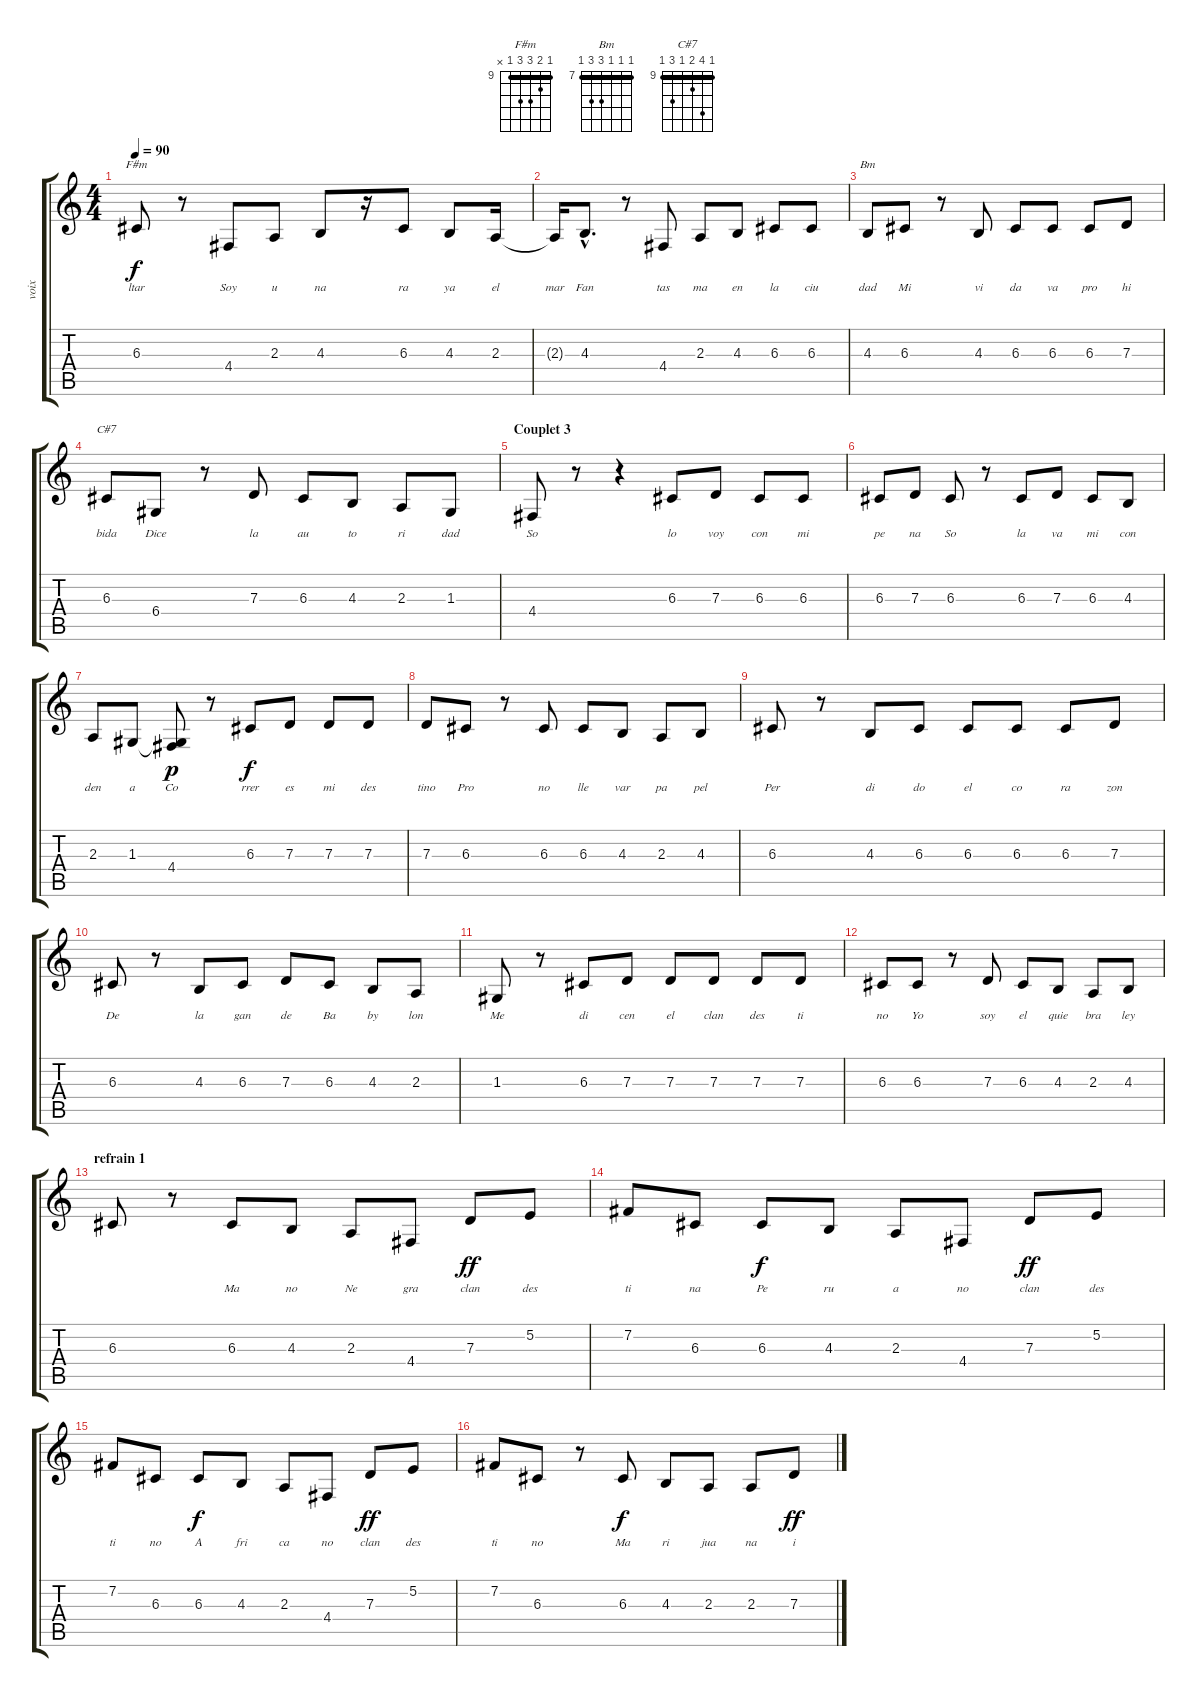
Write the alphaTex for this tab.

\track ("voix" "voix") {instrument bassoon}
\staff {score tabs}
\tuning (E4 B3 G3 D3 A2 E2) {hide}
\chord ("F#m" 9 10 11 11 9 x) {firstfret 9 barre 9}
\chord ("Bm" 7 7 7 9 9 7) {firstfret 7 barre 7}
\chord ("C#7" 9 12 10 9 11 9) {firstfret 9 barre 9}
\ts (4 4)
\tempo 90
\clef g2
\ks c
6.3.8{ch "F#m" lyrics (0 "ltar") lyrics (1 "") lyrics (2 "") lyrics (3 "") lyrics (4 "") dy f} r.8 4.4.8{lyrics (0 "Soy") lyrics (1 "") lyrics (2 "") lyrics (3 "") lyrics (4 "")} 2.3.8{lyrics (0 "u") lyrics (1 "") lyrics (2 "") lyrics (3 "") lyrics (4 "")} 4.3.8{lyrics (0 "na") lyrics (1 "") lyrics (2 "") lyrics (3 "") lyrics (4 "")} r.16 6.3.8{lyrics (0 "ra") lyrics (1 "") lyrics (2 "") lyrics (3 "") lyrics (4 "")} 4.3.8{lyrics (0 "ya") lyrics (1 "") lyrics (2 "") lyrics (3 "") lyrics (4 "")} 2.3.16{lyrics (0 "el") lyrics (1 "") lyrics (2 "") lyrics (3 "") lyrics (4 "")} |
2.3{t}.16{lyrics (0 "mar") lyrics (1 "") lyrics (2 "") lyrics (3 "") lyrics (4 "")} 4.3{hac}.8{d lyrics (0 "Fan") lyrics (1 "") lyrics (2 "") lyrics (3 "") lyrics (4 "")} r.8 4.4.8{lyrics (0 "tas") lyrics (1 "") lyrics (2 "") lyrics (3 "") lyrics (4 "")} 2.3.8{lyrics (0 "ma") lyrics (1 "") lyrics (2 "") lyrics (3 "") lyrics (4 "")} 4.3.8{lyrics (0 "en") lyrics (1 "") lyrics (2 "") lyrics (3 "") lyrics (4 "")} 6.3.8{lyrics (0 "la") lyrics (1 "") lyrics (2 "") lyrics (3 "") lyrics (4 "")} 6.3.8{lyrics (0 "ciu") lyrics (1 "") lyrics (2 "") lyrics (3 "") lyrics (4 "")} |
4.3.8{ch "Bm" lyrics (0 "dad") lyrics (1 "") lyrics (2 "") lyrics (3 "") lyrics (4 "")} 6.3.8{lyrics (0 "Mi") lyrics (1 "") lyrics (2 "") lyrics (3 "") lyrics (4 "")} r.8 4.3.8{lyrics (0 "vi") lyrics (1 "") lyrics (2 "") lyrics (3 "") lyrics (4 "")} 6.3.8{lyrics (0 "da") lyrics (1 "") lyrics (2 "") lyrics (3 "") lyrics (4 "")} 6.3.8{lyrics (0 "va") lyrics (1 "") lyrics (2 "") lyrics (3 "") lyrics (4 "")} 6.3.8{lyrics (0 "pro") lyrics (1 "") lyrics (2 "") lyrics (3 "") lyrics (4 "")} 7.3.8{lyrics (0 "hi") lyrics (1 "") lyrics (2 "") lyrics (3 "") lyrics (4 "")} |
6.3.8{ch "C#7" lyrics (0 "bida") lyrics (1 "") lyrics (2 "") lyrics (3 "") lyrics (4 "")} 6.4.8{lyrics (0 "Dice") lyrics (1 "") lyrics (2 "") lyrics (3 "") lyrics (4 "")} r.8 7.3.8{lyrics (0 "la") lyrics (1 "") lyrics (2 "") lyrics (3 "") lyrics (4 "")} 6.3.8{lyrics (0 "au") lyrics (1 "") lyrics (2 "") lyrics (3 "") lyrics (4 "")} 4.3.8{lyrics (0 "to") lyrics (1 "") lyrics (2 "") lyrics (3 "") lyrics (4 "")} 2.3.8{lyrics (0 "ri") lyrics (1 "") lyrics (2 "") lyrics (3 "") lyrics (4 "")} 1.3.8{lyrics (0 "dad") lyrics (1 "") lyrics (2 "") lyrics (3 "") lyrics (4 "")} |
\section ("" "Couplet 3")
4.4.8{lyrics (0 "So") lyrics (1 "") lyrics (2 "") lyrics (3 "") lyrics (4 "")} r.8 r.4 6.3.8{lyrics (0 "lo") lyrics (1 "") lyrics (2 "") lyrics (3 "") lyrics (4 "")} 7.3.8{lyrics (0 "voy") lyrics (1 "") lyrics (2 "") lyrics (3 "") lyrics (4 "")} 6.3.8{lyrics (0 "con") lyrics (1 "") lyrics (2 "") lyrics (3 "") lyrics (4 "")} 6.3.8{lyrics (0 "mi") lyrics (1 "") lyrics (2 "") lyrics (3 "") lyrics (4 "")} |
6.3.8{lyrics (0 "pe") lyrics (1 "") lyrics (2 "") lyrics (3 "") lyrics (4 "")} 7.3.8{lyrics (0 "na") lyrics (1 "") lyrics (2 "") lyrics (3 "") lyrics (4 "")} 6.3.8{lyrics (0 "So") lyrics (1 "") lyrics (2 "") lyrics (3 "") lyrics (4 "")} r.8 6.3.8{lyrics (0 "la") lyrics (1 "") lyrics (2 "") lyrics (3 "") lyrics (4 "")} 7.3.8{lyrics (0 "va") lyrics (1 "") lyrics (2 "") lyrics (3 "") lyrics (4 "")} 6.3.8{lyrics (0 "mi") lyrics (1 "") lyrics (2 "") lyrics (3 "") lyrics (4 "")} 4.3.8{lyrics (0 "con") lyrics (1 "") lyrics (2 "") lyrics (3 "") lyrics (4 "")} |
2.3.8{lyrics (0 "den") lyrics (1 "") lyrics (2 "") lyrics (3 "") lyrics (4 "")} 1.3.8{lyrics (0 "a") lyrics (1 "") lyrics (2 "") lyrics (3 "") lyrics (4 "")} (1.3{t} 4.4).8{lyrics (0 "Co") lyrics (1 "") lyrics (2 "") lyrics (3 "") lyrics (4 "") dy p} r.8 6.3.8{lyrics (0 "rrer") lyrics (1 "") lyrics (2 "") lyrics (3 "") lyrics (4 "") dy f} 7.3.8{lyrics (0 "es") lyrics (1 "") lyrics (2 "") lyrics (3 "") lyrics (4 "")} 7.3.8{lyrics (0 "mi") lyrics (1 "") lyrics (2 "") lyrics (3 "") lyrics (4 "")} 7.3.8{lyrics (0 "des") lyrics (1 "") lyrics (2 "") lyrics (3 "") lyrics (4 "")} |
7.3.8{lyrics (0 "tino") lyrics (1 "") lyrics (2 "") lyrics (3 "") lyrics (4 "")} 6.3.8{lyrics (0 "Pro") lyrics (1 "") lyrics (2 "") lyrics (3 "") lyrics (4 "")} r.8 6.3.8{lyrics (0 "no") lyrics (1 "") lyrics (2 "") lyrics (3 "") lyrics (4 "")} 6.3.8{lyrics (0 "lle") lyrics (1 "") lyrics (2 "") lyrics (3 "") lyrics (4 "")} 4.3.8{lyrics (0 "var") lyrics (1 "") lyrics (2 "") lyrics (3 "") lyrics (4 "")} 2.3.8{lyrics (0 "pa") lyrics (1 "") lyrics (2 "") lyrics (3 "") lyrics (4 "")} 4.3.8{lyrics (0 "pel") lyrics (1 "") lyrics (2 "") lyrics (3 "") lyrics (4 "")} |
6.3.8{lyrics (0 "Per") lyrics (1 "") lyrics (2 "") lyrics (3 "") lyrics (4 "")} r.8 4.3.8{lyrics (0 "di") lyrics (1 "") lyrics (2 "") lyrics (3 "") lyrics (4 "")} 6.3.8{lyrics (0 "do") lyrics (1 "") lyrics (2 "") lyrics (3 "") lyrics (4 "")} 6.3.8{lyrics (0 "el") lyrics (1 "") lyrics (2 "") lyrics (3 "") lyrics (4 "")} 6.3.8{lyrics (0 "co") lyrics (1 "") lyrics (2 "") lyrics (3 "") lyrics (4 "")} 6.3.8{lyrics (0 "ra") lyrics (1 "") lyrics (2 "") lyrics (3 "") lyrics (4 "")} 7.3.8{lyrics (0 "zon") lyrics (1 "") lyrics (2 "") lyrics (3 "") lyrics (4 "")} |
6.3.8{lyrics (0 "De") lyrics (1 "") lyrics (2 "") lyrics (3 "") lyrics (4 "")} r.8 4.3.8{lyrics (0 "la") lyrics (1 "") lyrics (2 "") lyrics (3 "") lyrics (4 "")} 6.3.8{lyrics (0 "gan") lyrics (1 "") lyrics (2 "") lyrics (3 "") lyrics (4 "")} 7.3.8{lyrics (0 "de") lyrics (1 "") lyrics (2 "") lyrics (3 "") lyrics (4 "")} 6.3.8{lyrics (0 "Ba") lyrics (1 "") lyrics (2 "") lyrics (3 "") lyrics (4 "")} 4.3.8{lyrics (0 "by") lyrics (1 "") lyrics (2 "") lyrics (3 "") lyrics (4 "")} 2.3.8{lyrics (0 "lon") lyrics (1 "") lyrics (2 "") lyrics (3 "") lyrics (4 "")} |
1.3.8{lyrics (0 "Me") lyrics (1 "") lyrics (2 "") lyrics (3 "") lyrics (4 "")} r.8 6.3.8{lyrics (0 "di") lyrics (1 "") lyrics (2 "") lyrics (3 "") lyrics (4 "")} 7.3.8{lyrics (0 "cen") lyrics (1 "") lyrics (2 "") lyrics (3 "") lyrics (4 "")} 7.3.8{lyrics (0 "el") lyrics (1 "") lyrics (2 "") lyrics (3 "") lyrics (4 "")} 7.3.8{lyrics (0 "clan") lyrics (1 "") lyrics (2 "") lyrics (3 "") lyrics (4 "")} 7.3.8{lyrics (0 "des") lyrics (1 "") lyrics (2 "") lyrics (3 "") lyrics (4 "")} 7.3.8{lyrics (0 "ti") lyrics (1 "") lyrics (2 "") lyrics (3 "") lyrics (4 "")} |
6.3.8{lyrics (0 "no") lyrics (1 "") lyrics (2 "") lyrics (3 "") lyrics (4 "")} 6.3.8{lyrics (0 "Yo") lyrics (1 "") lyrics (2 "") lyrics (3 "") lyrics (4 "")} r.8 7.3.8{lyrics (0 "soy") lyrics (1 "") lyrics (2 "") lyrics (3 "") lyrics (4 "")} 6.3.8{lyrics (0 "el") lyrics (1 "") lyrics (2 "") lyrics (3 "") lyrics (4 "")} 4.3.8{lyrics (0 "quie") lyrics (1 "") lyrics (2 "") lyrics (3 "") lyrics (4 "")} 2.3.8{lyrics (0 "bra") lyrics (1 "") lyrics (2 "") lyrics (3 "") lyrics (4 "")} 4.3.8{lyrics (0 "ley") lyrics (1 "") lyrics (2 "") lyrics (3 "") lyrics (4 "")} |
\section ("" "refrain 1")
6.3.8{lyrics (0 "") lyrics (1 "") lyrics (2 "") lyrics (3 "") lyrics (4 "")} r.8 6.3.8{lyrics (0 "") lyrics (1 "Ma") lyrics (2 "") lyrics (3 "") lyrics (4 "")} 4.3.8{lyrics (0 "") lyrics (1 "no") lyrics (2 "") lyrics (3 "") lyrics (4 "")} 2.3.8{lyrics (0 "") lyrics (1 "Ne") lyrics (2 "") lyrics (3 "") lyrics (4 "")} 4.4.8{lyrics (0 "") lyrics (1 "gra") lyrics (2 "") lyrics (3 "") lyrics (4 "")} 7.3.8{lyrics (0 "") lyrics (1 "clan") lyrics (2 "") lyrics (3 "") lyrics (4 "") dy ff} 5.2.8{lyrics (0 "") lyrics (1 "des") lyrics (2 "") lyrics (3 "") lyrics (4 "")} |
7.2.8{lyrics (0 "") lyrics (1 "ti") lyrics (2 "") lyrics (3 "") lyrics (4 "")} 6.3.8{lyrics (0 "") lyrics (1 "na") lyrics (2 "") lyrics (3 "") lyrics (4 "")} 6.3.8{lyrics (0 "") lyrics (1 "Pe") lyrics (2 "") lyrics (3 "") lyrics (4 "") dy f} 4.3.8{lyrics (0 "") lyrics (1 "ru") lyrics (2 "") lyrics (3 "") lyrics (4 "")} 2.3.8{lyrics (0 "") lyrics (1 "a") lyrics (2 "") lyrics (3 "") lyrics (4 "")} 4.4.8{lyrics (0 "") lyrics (1 "no") lyrics (2 "") lyrics (3 "") lyrics (4 "")} 7.3.8{lyrics (0 "") lyrics (1 "clan") lyrics (2 "") lyrics (3 "") lyrics (4 "") dy ff} 5.2.8{lyrics (0 "") lyrics (1 "des") lyrics (2 "") lyrics (3 "") lyrics (4 "")} |
7.2.8{lyrics (0 "") lyrics (1 "ti") lyrics (2 "") lyrics (3 "") lyrics (4 "")} 6.3.8{lyrics (0 "") lyrics (1 "no") lyrics (2 "") lyrics (3 "") lyrics (4 "")} 6.3.8{lyrics (0 "") lyrics (1 "A") lyrics (2 "") lyrics (3 "") lyrics (4 "") dy f} 4.3.8{lyrics (0 "") lyrics (1 "fri") lyrics (2 "") lyrics (3 "") lyrics (4 "")} 2.3.8{lyrics (0 "") lyrics (1 "ca") lyrics (2 "") lyrics (3 "") lyrics (4 "")} 4.4.8{lyrics (0 "") lyrics (1 "no") lyrics (2 "") lyrics (3 "") lyrics (4 "")} 7.3.8{lyrics (0 "") lyrics (1 "clan") lyrics (2 "") lyrics (3 "") lyrics (4 "") dy ff} 5.2.8{lyrics (0 "") lyrics (1 "des") lyrics (2 "") lyrics (3 "") lyrics (4 "")} |
7.2.8{lyrics (0 "") lyrics (1 "ti") lyrics (2 "") lyrics (3 "") lyrics (4 "")} 6.3.8{lyrics (0 "") lyrics (1 "no") lyrics (2 "") lyrics (3 "") lyrics (4 "")} r.8 6.3.8{lyrics (0 "") lyrics (1 "Ma") lyrics (2 "") lyrics (3 "") lyrics (4 "") dy f} 4.3.8{lyrics (0 "") lyrics (1 "ri") lyrics (2 "") lyrics (3 "") lyrics (4 "")} 2.3.8{lyrics (0 "") lyrics (1 "jua") lyrics (2 "") lyrics (3 "") lyrics (4 "")} 2.3.8{lyrics (0 "") lyrics (1 "na") lyrics (2 "") lyrics (3 "") lyrics (4 "")} 7.3.8{lyrics (0 "") lyrics (1 "i") lyrics (2 "") lyrics (3 "") lyrics (4 "") dy ff}
